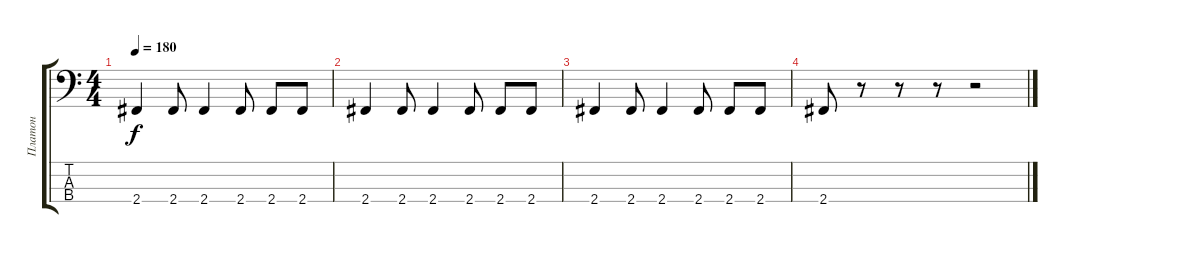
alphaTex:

\track ("Платон" "Платон") {instrument electricbassfinger}
\staff {score tabs}
\tuning (G2 D2 A1 E1) {hide}
\ts (4 4)
\tempo 180
\clef f4
\ks c
2.4.4{dy f} 2.4.8 2.4.4 2.4.8 2.4.8 2.4.8 |
2.4.4 2.4.8 2.4.4 2.4.8 2.4.8 2.4.8 |
2.4.4 2.4.8 2.4.4 2.4.8 2.4.8 2.4.8 |
2.4.8 r.8 r.8 r.8 r.2
